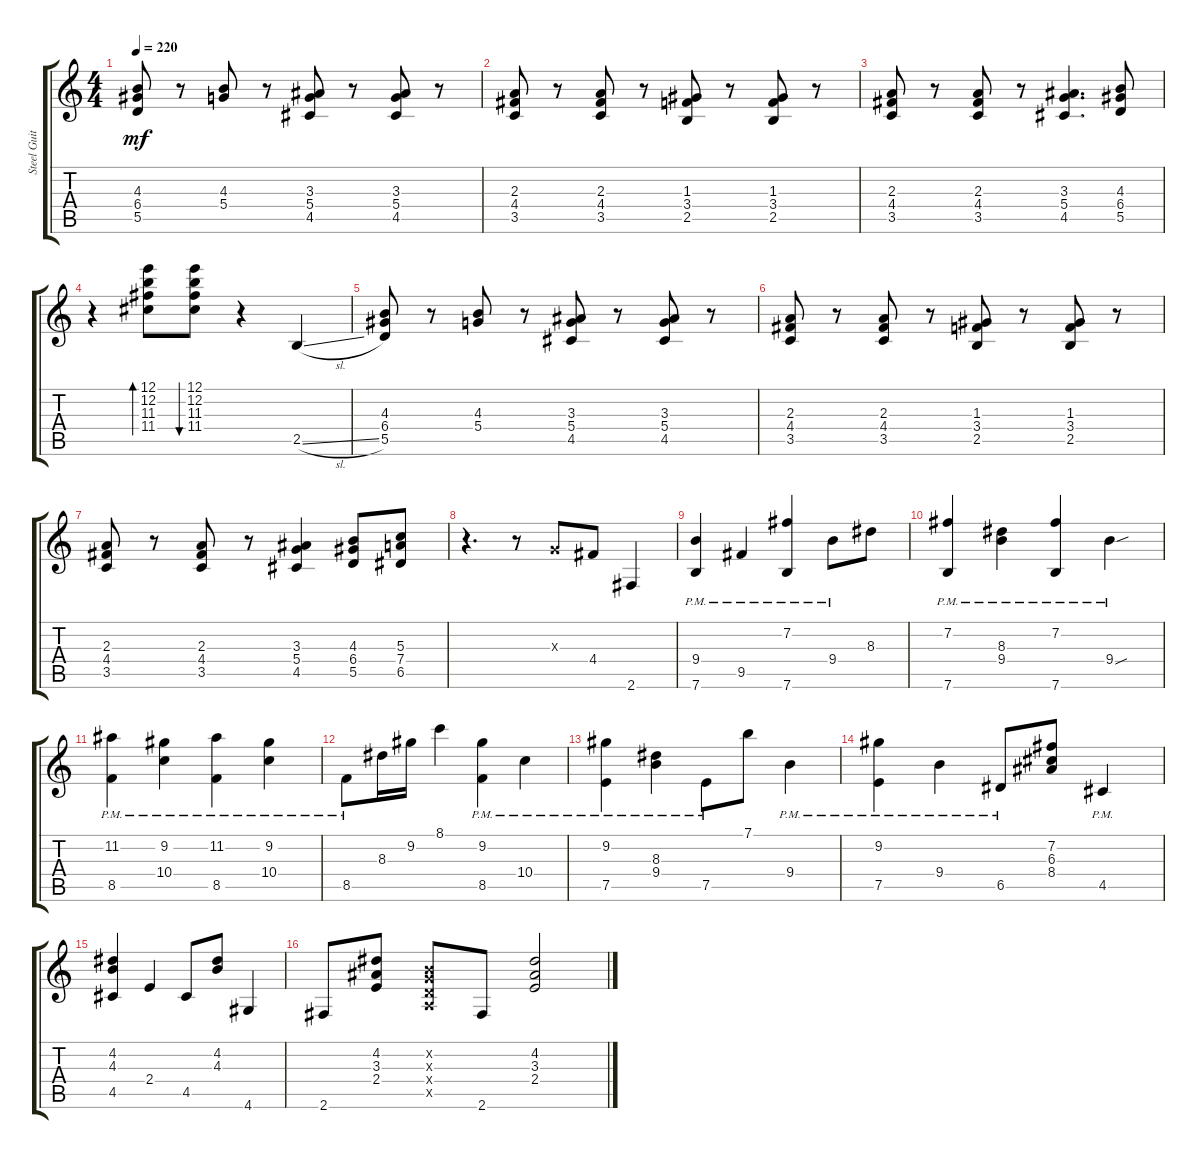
\track ("Steel Guitar" "Steel Guit") {instrument acousticguitarsteel}
\staff {score tabs}
\tuning (E4 B3 G3 D3 A2 E2) {hide}
\ts (4 4)
\tempo 220
\clef g2
\ks c
(4.3 6.4 5.5).8{dy mf} r.8 (4.3 5.4).8 r.8 (3.3 5.4 4.5).8 r.8 (3.3 5.4 4.5).8 r.8 |
(2.3 4.4 3.5).8 r.8 (2.3 4.4 3.5).8 r.8 (1.3 3.4 2.5).8 r.8 (1.3 3.4 2.5).8 r.8 |
(2.3 4.4 3.5).8 r.8 (2.3 4.4 3.5).8 r.8 (3.3 5.4 4.5).4{d} (4.3 6.4 5.5).8 |
r.4 (12.1 12.2 11.3 11.4).8{bd 60} (12.1 12.2 11.3 11.4).8{bu 60} r.4 2.5{sl}.4 |
(4.3 6.4 5.5).8 r.8 (4.3 5.4).8 r.8 (3.3 5.4 4.5).8 r.8 (3.3 5.4 4.5).8 r.8 |
(2.3 4.4 3.5).8 r.8 (2.3 4.4 3.5).8 r.8 (1.3 3.4 2.5).8 r.8 (1.3 3.4 2.5).8 r.8 |
(2.3 4.4 3.5).8 r.8 (2.3 4.4 3.5).8 r.8 (3.3 5.4 4.5).4 (4.3 6.4 5.5).8 (5.3 7.4 6.5).8 |
r.4{d} r.8 0.3{x}.8 4.4.8 2.6.4 |
(9.4 7.6{pm}).4 9.5{pm}.4 (7.2 7.6{pm}).4 9.4{pm}.8 8.3.8 |
(7.2 7.6{pm}).4 (8.3 9.4{pm}).4 (7.2 7.6{pm}).4 9.4{sou pm}.4 |
(11.2 8.5{pm}).4 (9.2 10.4{pm}).4 (11.2 8.5{pm}).4 (9.2 10.4{pm}).4 |
8.5{pm}.8 8.3.16 9.2.16 8.1.4 (9.2 8.5{pm}).4 10.4{pm}.4 |
(9.2 7.5{pm}).4 (8.3 9.4{pm}).4 7.5{pm}.8 7.1.8 9.4{pm}.4 |
(9.2 7.5{pm}).4 9.4{pm}.4 6.5{pm}.8 (7.2 6.3 8.4).8 4.5{pm}.4 |
(4.2 4.3 4.5).4 2.4.4 4.5.8 (4.2 4.3).8 4.6.4 |
2.6.8 (4.2 3.3 2.4).8 (0.2{x} 0.3{x} 0.4{x} 0.5{x}).8 2.6.8 (4.2 3.3 2.4).2
